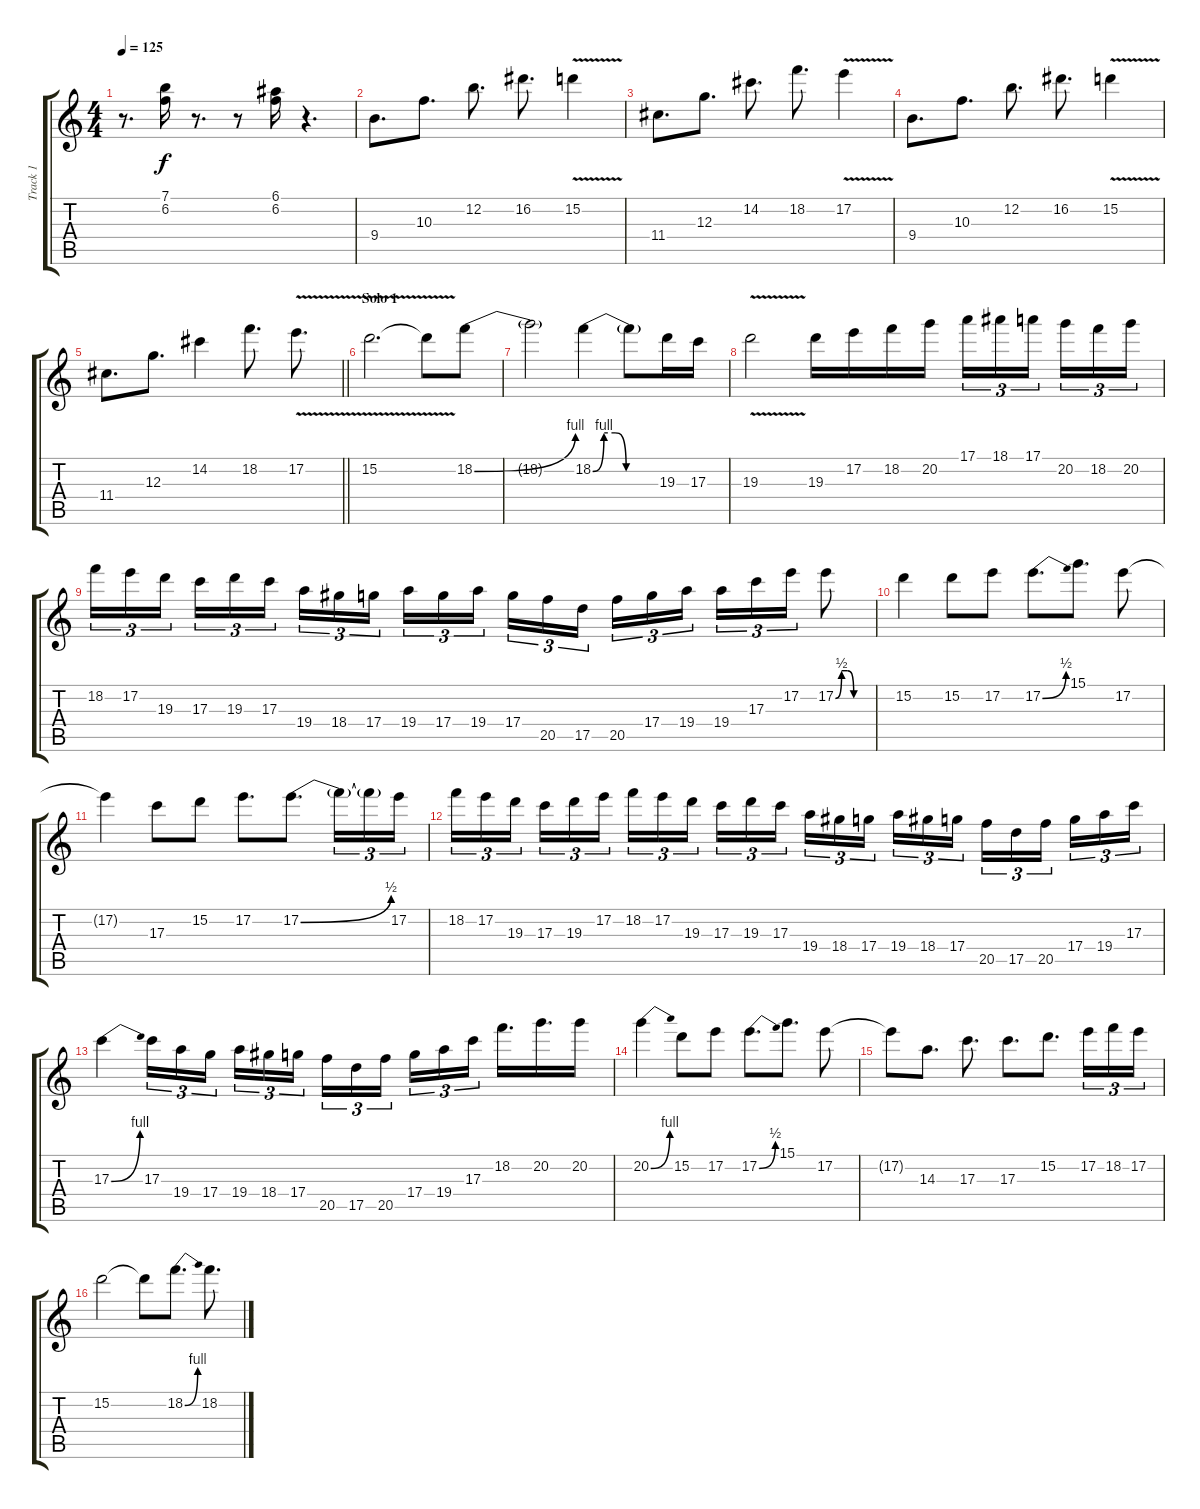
\track ("Track 1" "Track 1") {instrument distortionguitar}
\staff {score tabs}
\tuning (E4 B3 G3 D3 A2 E2) {hide}
\ts (4 4)
\tempo 125
\clef g2
\ks c
r.8{d dy f} (7.1 6.2).16 r.8{d} r.8 (6.1 6.2).16 r.4{d} |
9.4.8{d} 10.3.8{d} 12.2.8{d} 16.2.8{d} 15.2{v}.4 |
11.4.8{d} 12.3.8{d} 14.2.8{d} 18.2.8{d} 17.2{v}.4 |
9.4.8{d} 10.3.8{d} 12.2.8{d} 16.2.8{d} 15.2{v}.4 |
\barLineRight lightlight
11.4.8{d} 12.3.8{d} 14.2.4 18.2.8{d} 17.2{v}.8{d} |
\section ("" "Solo 1")
15.2{v}.2{d} 15.2{t}.8 18.2{be (bend 0 0 60 4)}.8 |
18.2{t}.2 18.2{be (custom 0 0 10 4 20 4 30 0 60 0)}.4 18.2{t}.8 19.3.16 17.3.16 |
19.3{v}.2 19.3.16 17.2.16 18.2.16 20.2.16 17.1.16{tu (3 2)} 18.1.16{tu (3 2)} 17.1.16{tu (3 2) beam splitsecondary} 20.2.16{tu (3 2)} 18.2.16{tu (3 2)} 20.2.16{tu (3 2)} |
18.2.16{tu (3 2)} 17.2.16{tu (3 2)} 19.3.16{tu (3 2) beam splitsecondary} 17.3.16{tu (3 2)} 19.3.16{tu (3 2)} 17.3.16{tu (3 2)} 19.4.16{tu (3 2)} 18.4.16{tu (3 2)} 17.4.16{tu (3 2) beam splitsecondary} 19.4.16{tu (3 2)} 17.4.16{tu (3 2)} 19.4.16{tu (3 2)} 17.4.16{tu (3 2)} 20.5.16{tu (3 2)} 17.5.16{tu (3 2) beam splitsecondary} 20.5.16{tu (3 2)} 17.4.16{tu (3 2)} 19.4.16{tu (3 2)} 19.4.16{tu (3 2)} 17.3.16{tu (3 2)} 17.2.16{tu (3 2)} 17.2{be (custom 0 0 10 2 20 2 30 0 60 0)}.8 |
15.2.4 15.2.8 17.2.8 17.2{be (bend 0 0 60 2)}.8{d} 15.1.8{d} 17.2.8 |
17.2{t}.4 17.3.8 15.2.8 17.2.8{d} 17.2{be (bend 0 0 60 2)}.8{d} 17.2{t}.16{tu (3 2)} 17.2{t}.16{tu (3 2)} 17.2.16{tu (3 2)} |
18.2.16{tu (3 2)} 17.2.16{tu (3 2)} 19.3.16{tu (3 2) beam splitsecondary} 17.3.16{tu (3 2)} 19.3.16{tu (3 2)} 17.2.16{tu (3 2)} 18.2.16{tu (3 2)} 17.2.16{tu (3 2)} 19.3.16{tu (3 2) beam splitsecondary} 17.3.16{tu (3 2)} 19.3.16{tu (3 2)} 17.3.16{tu (3 2)} 19.4.16{tu (3 2)} 18.4.16{tu (3 2)} 17.4.16{tu (3 2) beam splitsecondary} 19.4.16{tu (3 2)} 18.4.16{tu (3 2)} 17.4.16{tu (3 2)} 20.5.16{tu (3 2)} 17.5.16{tu (3 2)} 20.5.16{tu (3 2) beam splitsecondary} 17.4.16{tu (3 2)} 19.4.16{tu (3 2)} 17.3.16{tu (3 2)} |
17.3{be (bend 0 0 60 4)}.4 17.3.16{tu (3 2)} 19.4.16{tu (3 2)} 17.4.16{tu (3 2) beam splitsecondary} 19.4.16{tu (3 2)} 18.4.16{tu (3 2)} 17.4.16{tu (3 2)} 20.5.16{tu (3 2)} 17.5.16{tu (3 2)} 20.5.16{tu (3 2) beam splitsecondary} 17.4.16{tu (3 2)} 19.4.16{tu (3 2)} 17.3.16{tu (3 2)} 18.2.16{d} 20.2.16{d} 20.2.16 |
20.2{be (bend 0 0 60 4)}.4 15.2.8 17.2.8 17.2{be (bend 0 0 60 2)}.8{d} 15.1.8{d} 17.2.8 |
17.2{t}.8 14.3.8{d} 17.3.8{d} 17.3.8{d} 15.2.8{d} 17.2.16{tu (3 2)} 18.2.16{tu (3 2)} 17.2.16{tu (3 2)} |
15.2.2 15.2{t}.8 18.2{be (bend 0 0 60 4)}.8{d} 18.2.8{d}
